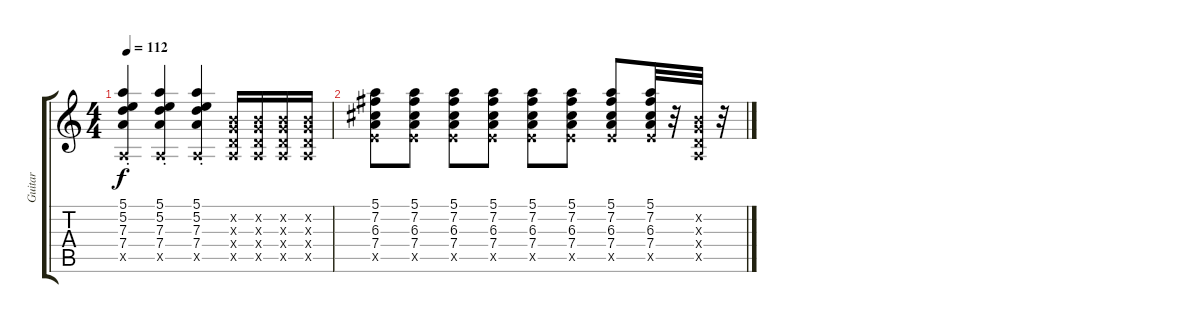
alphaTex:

\track ("Guitar" "Guitar") {instrument electricguitarclean}
\staff {score tabs}
\tuning (E4 B3 G3 D3 A2 E2) {hide}
\ts (4 4)
\tempo 112
\clef g2
\ks c
(5.1{st} 5.2{st} 7.3{st} 7.4{st} 0.5{x}).4{dy f} (5.1{st} 5.2{st} 7.3{st} 7.4{st} 0.5{x}).4 (5.1{st} 5.2{st} 7.3{st} 7.4{st} 0.5{x}).4 (0.2{x} 0.3{x} 0.4{x} 0.5{x}).16 (0.2{x} 0.3{x} 0.4{x} 0.5{x}).16 (0.2{x} 0.3{x} 0.4{x} 0.5{x}).16 (0.2{x} 0.3{x} 0.4{x} 0.5{x}).16 |
(5.1 7.2 6.3 7.4 7.5{x}).8 (5.1 7.2 6.3 7.4 7.5{x}).8 (5.1 7.2 6.3 7.4 7.5{x}).8 (5.1 7.2 6.3 7.4 7.5{x}).8 (5.1 7.2 6.3 7.4 7.5{x}).8 (5.1 7.2 6.3 7.4 7.5{x}).8 (5.1 7.2 6.3 7.4 7.5{x}).8 (5.1 7.2 6.3 7.4 7.5{x}).32 r.32 (0.2{x} 0.3{x} 0.4{x} 0.5{x}).32 r.32
